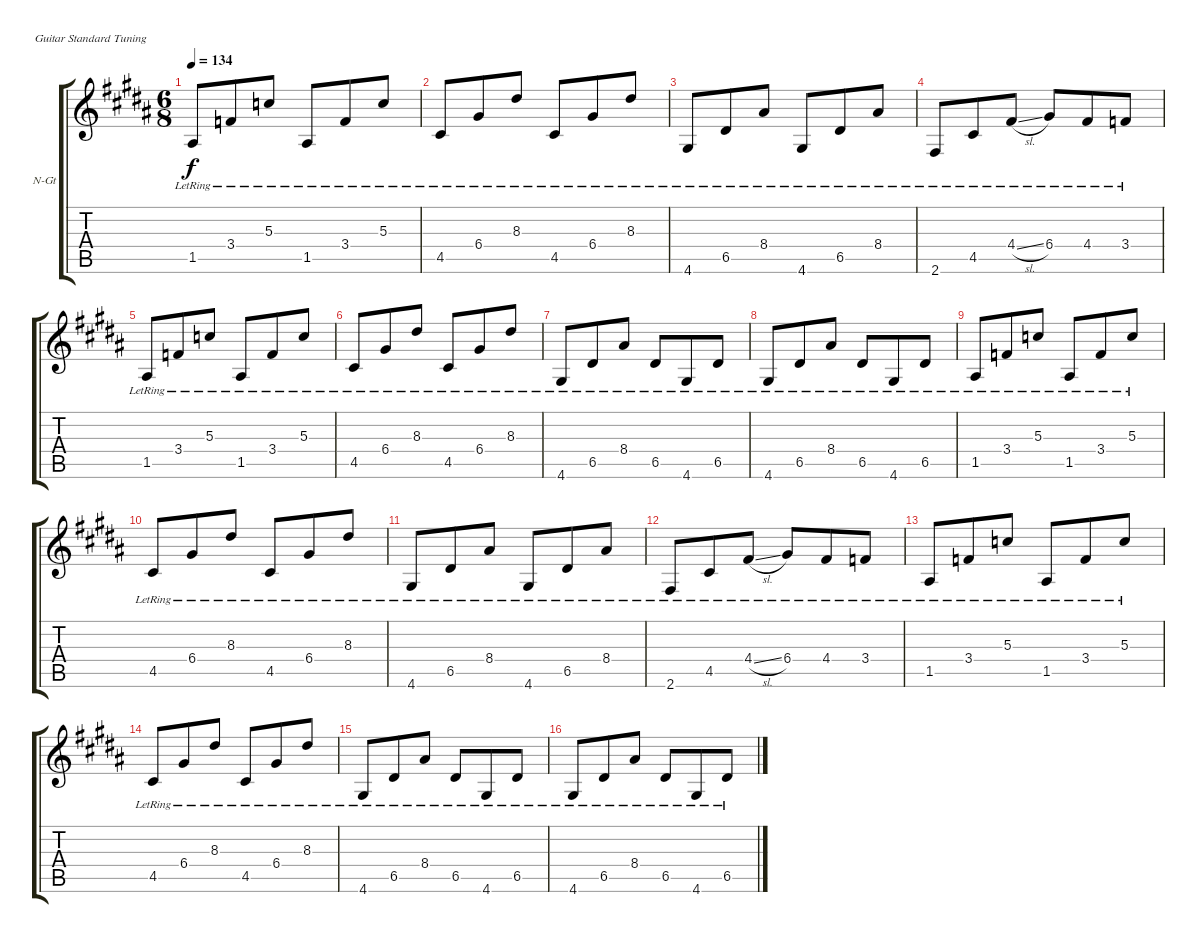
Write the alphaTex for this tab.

\defaultSystemsLayout 4
\bracketExtendMode groupsimilarinstruments
\firstSystemTrackNameOrientation horizontal
\otherSystemsTrackNameOrientation horizontal
\track ("Wynand" "N-Gt") {instrument acousticguitarnylon}
\staff {score tabs}
\tuning (E4 B3 G3 D3 A2 E2)
\ts (6 8)
\tempo 134
\clef g2
\ks b
1.5{lr}.8{dy f} 3.4{lr}.8 5.3{lr}.8 1.5{lr}.8 3.4{lr}.8 5.3{lr}.8 |
4.5{lr}.8 6.4{lr}.8 8.3{lr}.8 4.5{lr}.8 6.4{lr}.8 8.3{lr}.8 |
4.6{lr}.8 6.5{lr}.8 8.4{lr}.8 4.6{lr}.8 6.5{lr}.8 8.4{lr}.8 |
2.6{lr}.8 4.5{lr}.8 4.4{sl lr}.8 6.4{lr}.8 4.4{lr}.8 3.4{lr}.8 |
1.5{lr}.8 3.4{lr}.8 5.3{lr}.8 1.5{lr}.8 3.4{lr}.8 5.3{lr}.8 |
4.5{lr}.8 6.4{lr}.8 8.3{lr}.8 4.5{lr}.8 6.4{lr}.8 8.3{lr}.8 |
4.6{lr}.8 6.5{lr}.8 8.4{lr}.8 6.5{lr}.8 4.6{lr}.8 6.5{lr}.8 |
4.6{lr}.8 6.5{lr}.8 8.4{lr}.8 6.5{lr}.8 4.6{lr}.8 6.5{lr}.8 |
1.5{lr}.8 3.4{lr}.8 5.3{lr}.8 1.5{lr}.8 3.4{lr}.8 5.3{lr}.8 |
4.5{lr}.8 6.4{lr}.8 8.3{lr}.8 4.5{lr}.8 6.4{lr}.8 8.3{lr}.8 |
4.6{lr}.8 6.5{lr}.8 8.4{lr}.8 4.6{lr}.8 6.5{lr}.8 8.4{lr}.8 |
2.6{lr}.8 4.5{lr}.8 4.4{sl lr}.8 6.4{lr}.8 4.4{lr}.8 3.4{lr}.8 |
1.5{lr}.8 3.4{lr}.8 5.3{lr}.8 1.5{lr}.8 3.4{lr}.8 5.3{lr}.8 |
4.5{lr}.8 6.4{lr}.8 8.3{lr}.8 4.5{lr}.8 6.4{lr}.8 8.3{lr}.8 |
4.6{lr}.8 6.5{lr}.8 8.4{lr}.8 6.5{lr}.8 4.6{lr}.8 6.5{lr}.8 |
4.6{lr}.8 6.5{lr}.8 8.4{lr}.8 6.5{lr}.8 4.6{lr}.8 6.5{lr}.8
